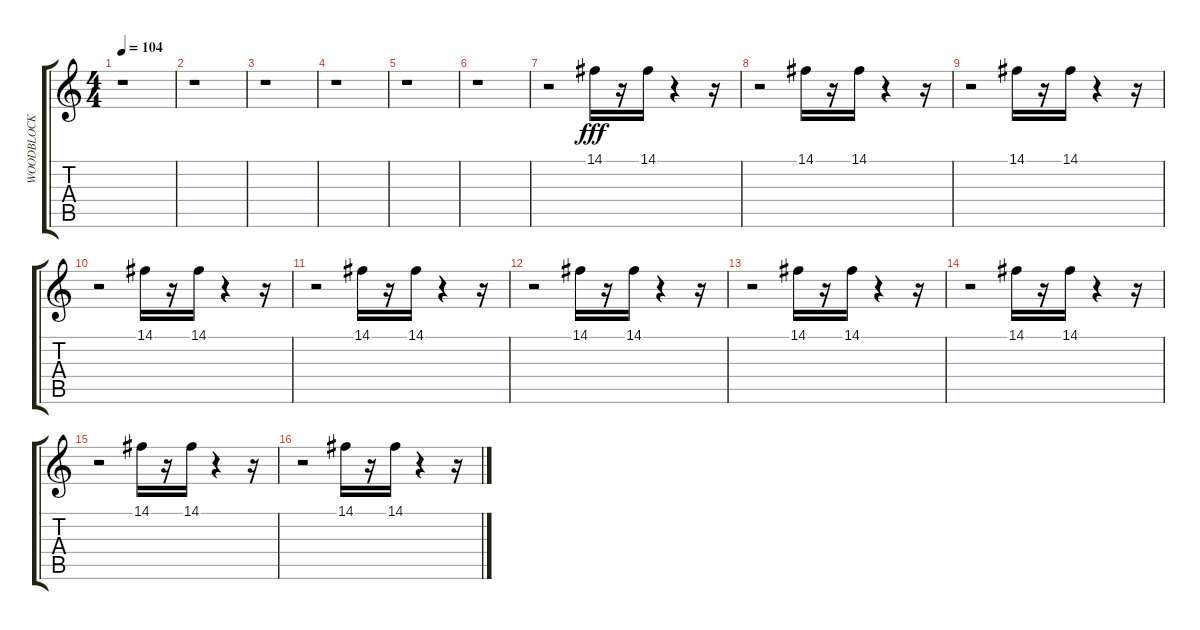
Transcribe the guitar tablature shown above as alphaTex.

\track ("WOODBLOCK" "WOODBLOCK") {instrument woodblock}
\staff {score tabs}
\tuning (E4 B3 G3 D3 A2 E2) {hide}
\ts (4 4)
\tempo 104
\clef g2
\ks c
r.1{dy fff} |
r.1 |
r.1 |
r.1 |
r.1 |
r.1 |
r.2 14.1.16 r.16 14.1.16 r.4 r.16 |
r.2 14.1.16 r.16 14.1.16 r.4 r.16 |
r.2 14.1.16 r.16 14.1.16 r.4 r.16 |
r.2 14.1.16 r.16 14.1.16 r.4 r.16 |
r.2 14.1.16 r.16 14.1.16 r.4 r.16 |
r.2 14.1.16 r.16 14.1.16 r.4 r.16 |
r.2 14.1.16 r.16 14.1.16 r.4 r.16 |
r.2 14.1.16 r.16 14.1.16 r.4 r.16 |
r.2 14.1.16 r.16 14.1.16 r.4 r.16 |
r.2 14.1.16 r.16 14.1.16 r.4 r.16
